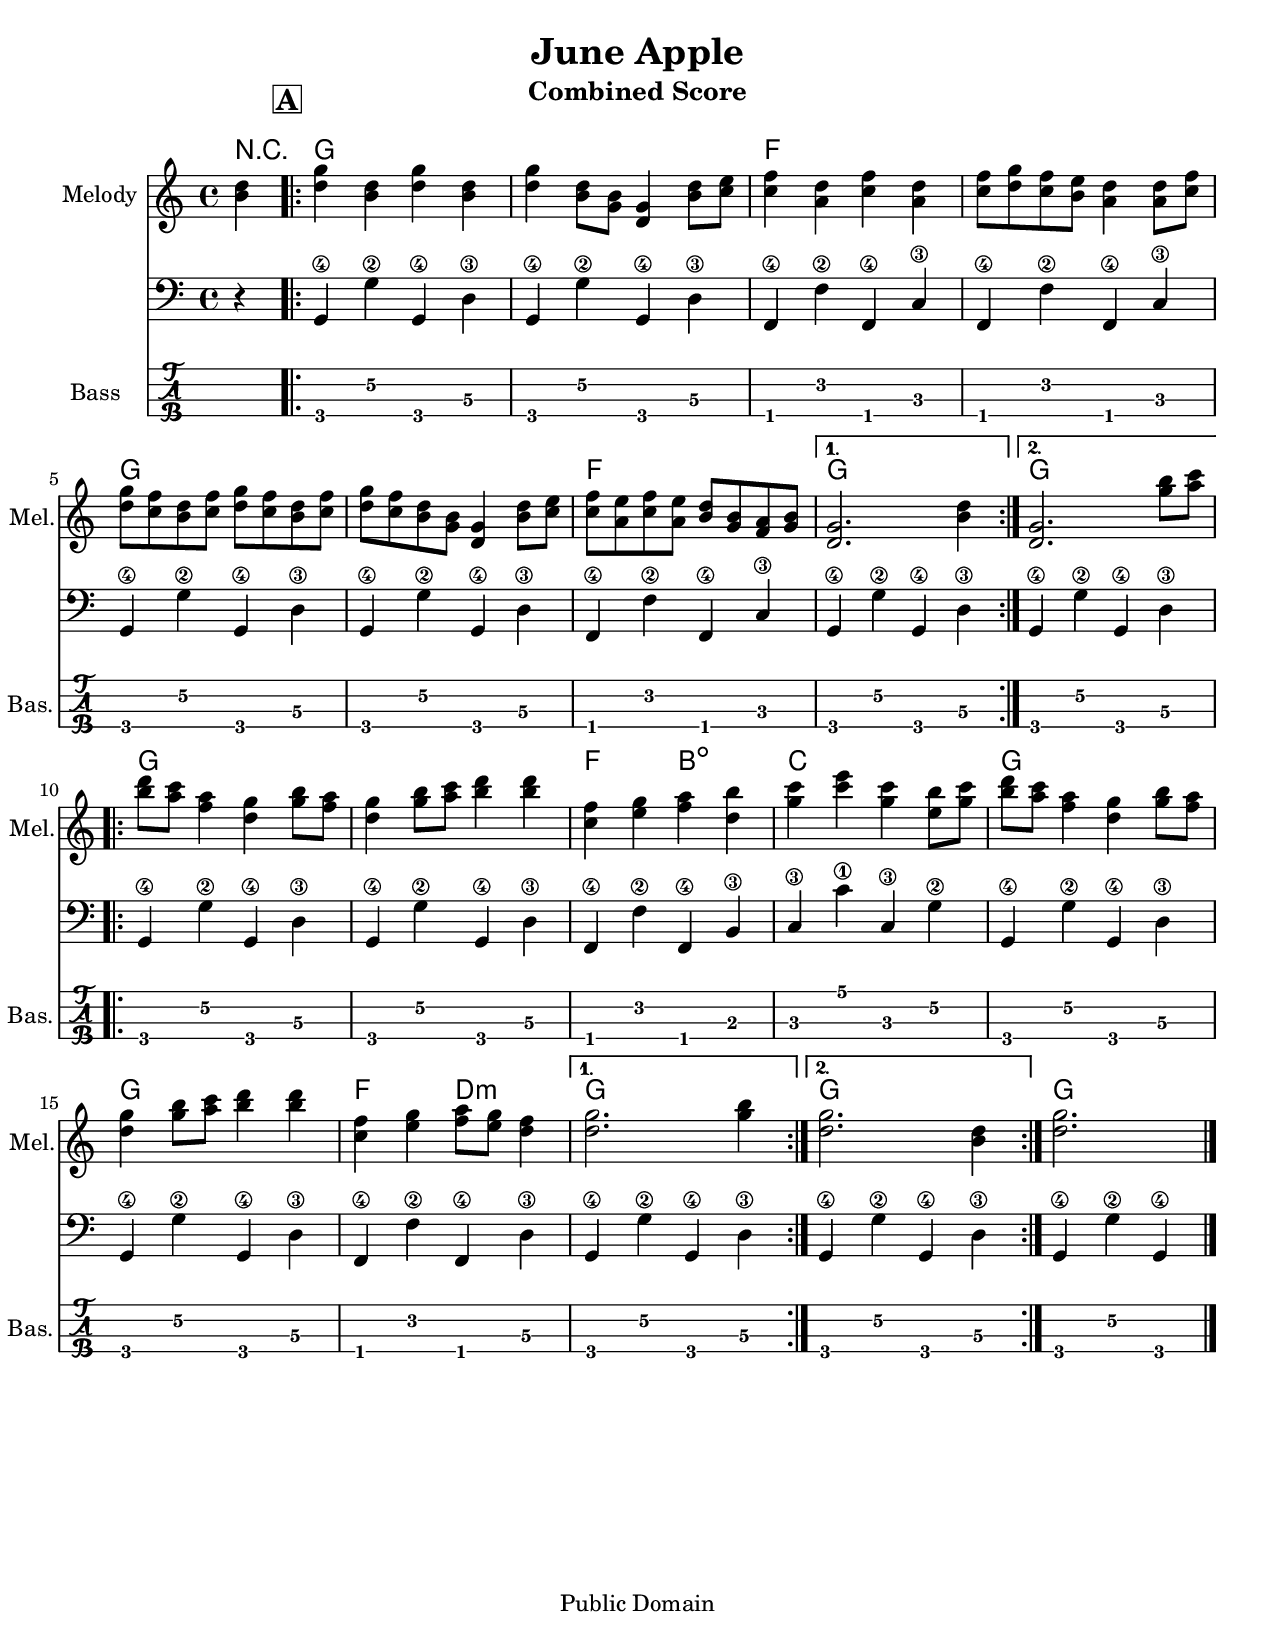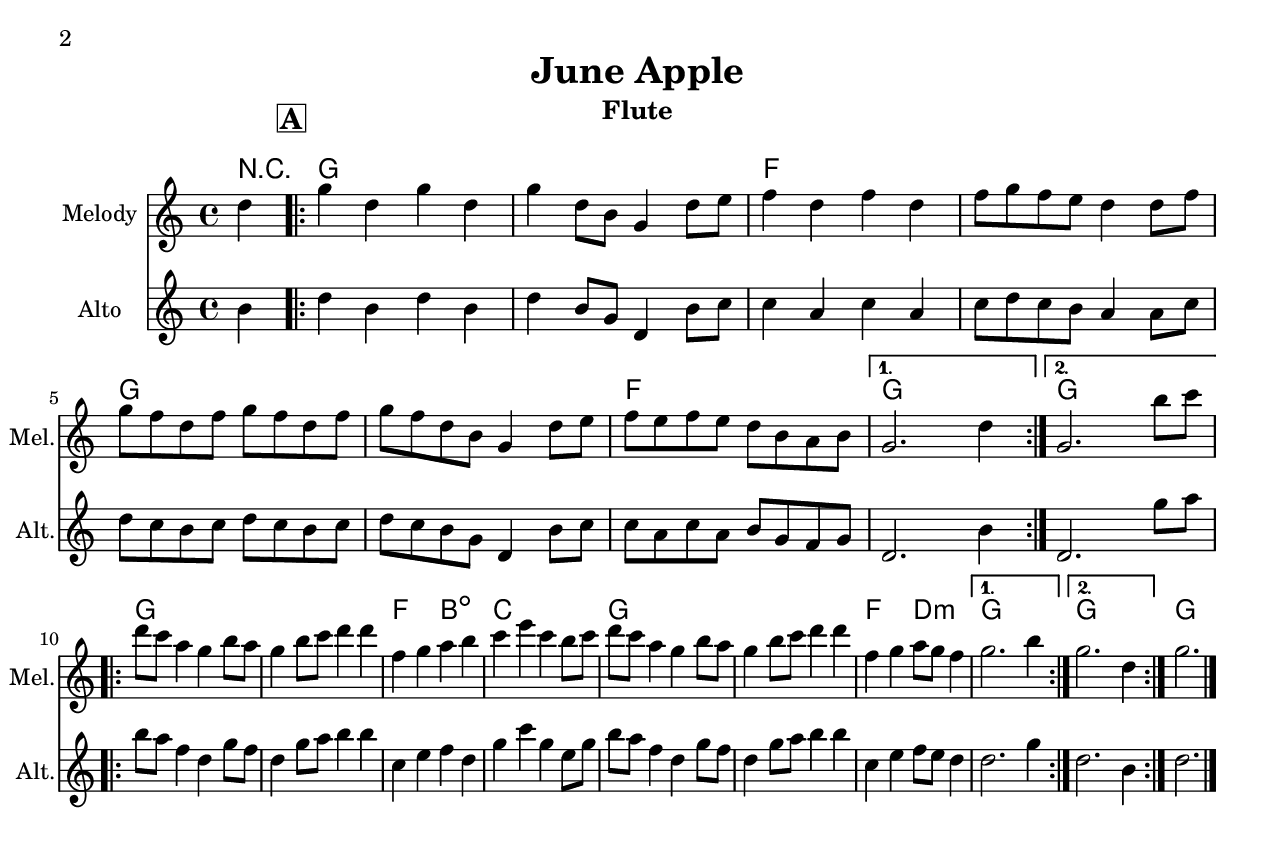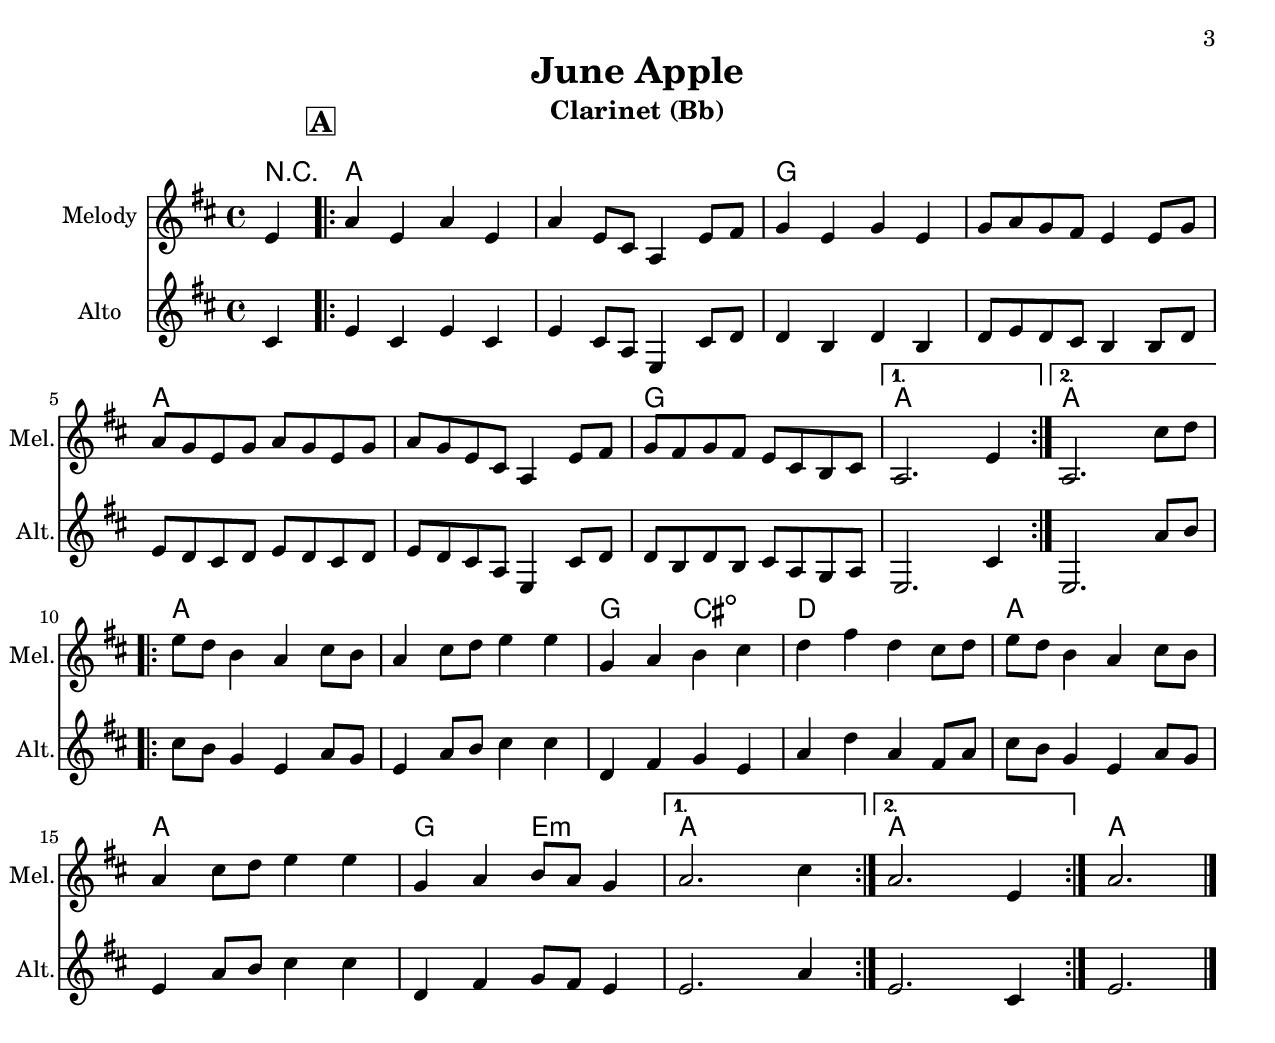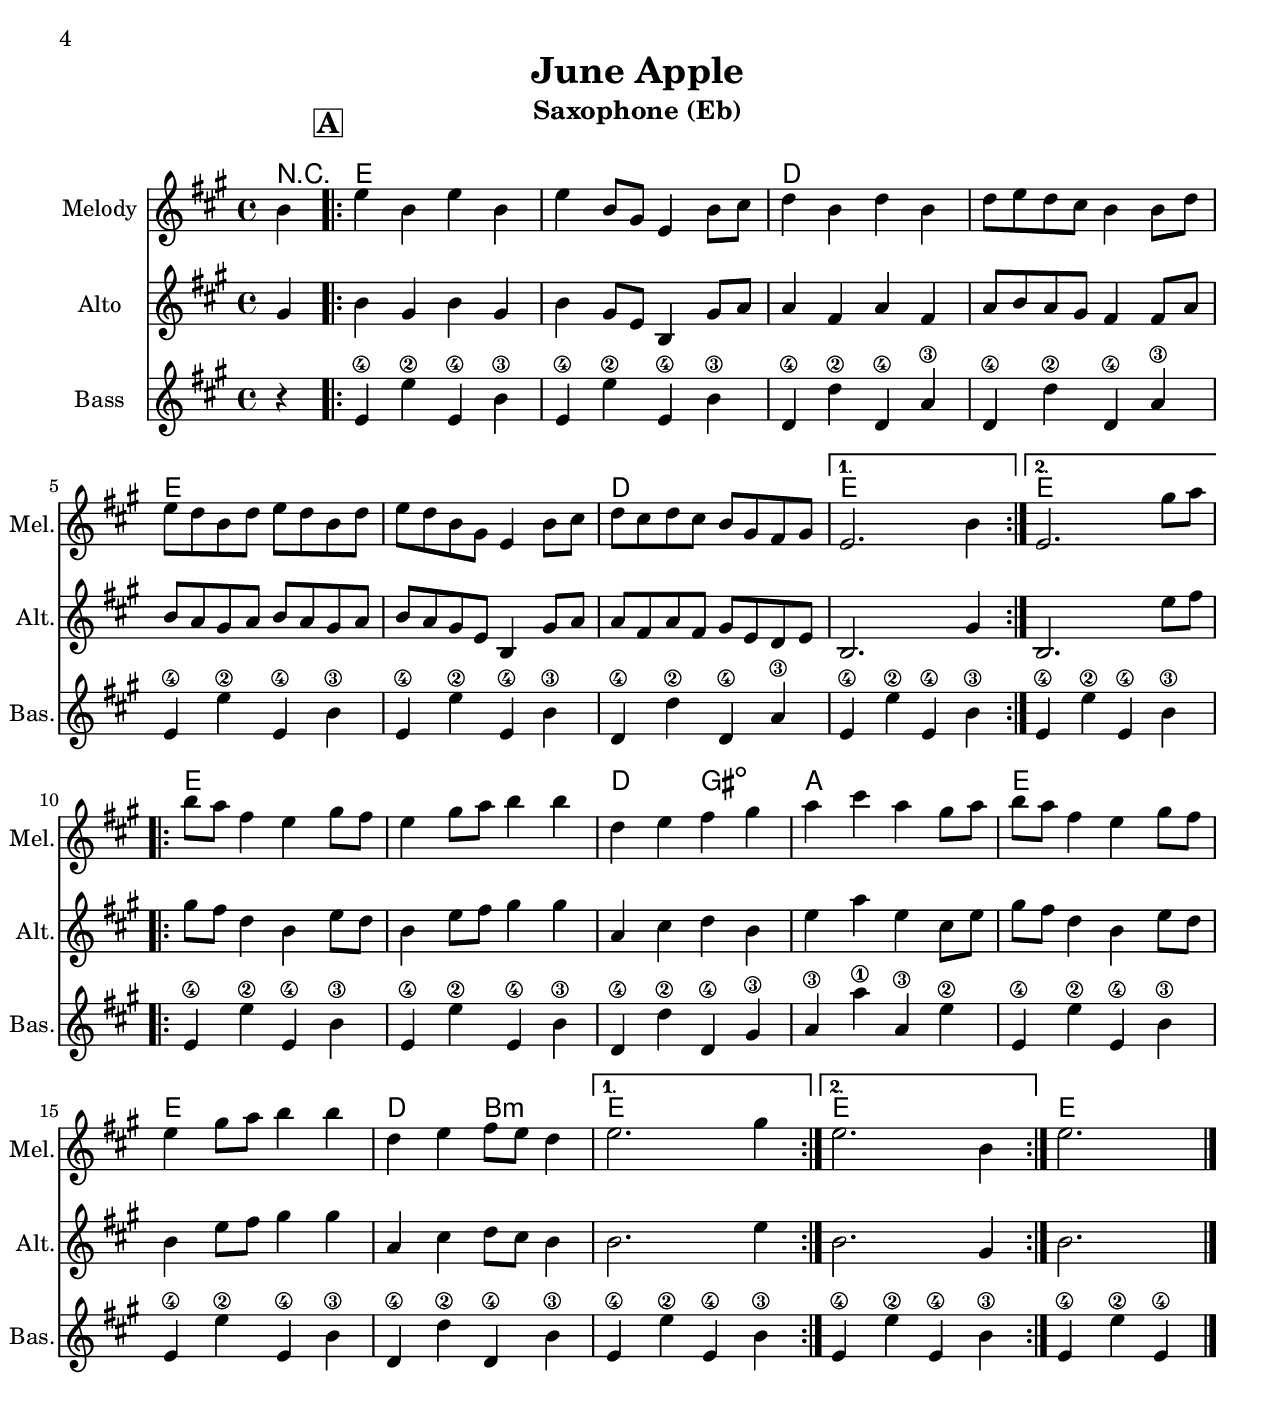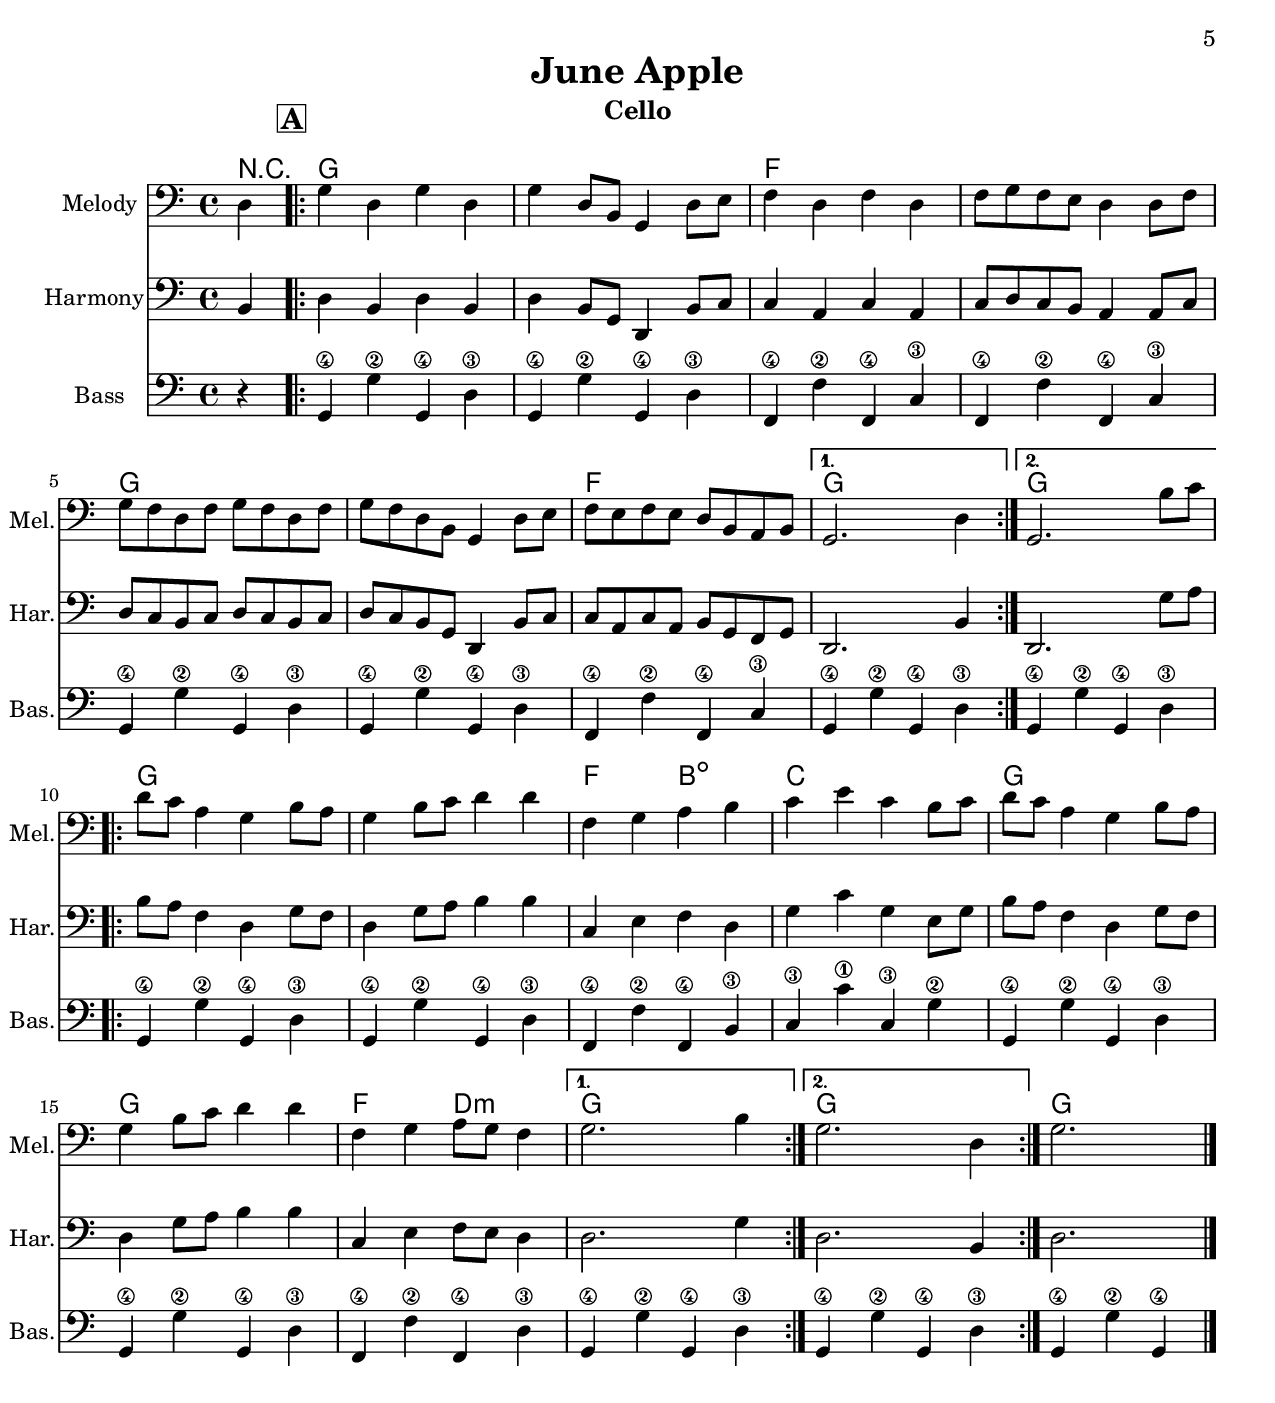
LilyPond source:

\version "2.10.10"
\header {
  title = "June Apple"
  piece = "Traditional"
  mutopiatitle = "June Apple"
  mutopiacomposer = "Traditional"
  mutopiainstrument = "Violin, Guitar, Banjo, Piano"
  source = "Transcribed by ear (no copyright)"
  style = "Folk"
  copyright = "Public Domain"
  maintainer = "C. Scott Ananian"
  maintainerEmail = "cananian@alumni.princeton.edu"
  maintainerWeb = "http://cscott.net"
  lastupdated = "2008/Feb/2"
  meter = 240
}
#(set-default-paper-size "letter")
%#(set-global-staff-size 18)

melodya = \relative c'' {
  \tag #'key \key c \major
  \time 4/4

  \tag #'partial \partial 8*2
  d=''4

  \repeat volta 2 {
    g=''4 d g d | g4 d8 b g4 d'8 e |
    f=''4 d f d | f8 g f e d4 d8 f |
    g=''8 f d f g f d f | g f d b g4 d'8 e |
    f=''8 e f e d b a b |
  } \alternative {
    { g='2. d'4 | }
    { g,='2. b'8 c | }
  }
}
melodyb = \transpose c c' \relative c'' {
  \repeat volta 2 {
    d=''8 c a4 g b8 a | g4 b8 c d4 d |
    f,='4 g a b | c4 e c b8 c |
    d=''8 c a4 g b8 a | g4 b8 c d4 d |
    f,='4 g a8 g f4 |
  } \alternative {
    { g='2. b4 | }
    { g='2. d4 | }
  }
  g='2. \bar "|."
}
melody = { \melodya \melodyb }

alternatea = \relative c'' {
  \tag #'key \key c \major
  \time 4/4

  \tag #'partial \partial 8*2
  b='4

  \repeat volta 2 {
    d=''4 b d b | d4 b8 g d4 b'8 c |
    c=''4 a c a | c8 d c b a4 a8 c |
    d=''8 c b c d c b c | d8 c b g d4 b'8 c |
    c=''8 a c a b g f g |
  } \alternative {
    { d='2. b'4 | }
    { d,='2. g'8 a | }
  }
}
alternateb = \transpose c c' \relative c'' {
  \repeat volta 2 {
    b='8 a f4 d g8 f | d4 g8 a b4 b |
    c,='4 e f d | g4 c g e8 g |
    b='8 a f4 d g8 f | d4 g8 a b4 b |
    c,='4 e f8 e d4 |
  } \alternative {
    { d='2. g4 | }
    { d='2. b4 | }
  }
  d='2. \bar "|."
}
alternate = { \alternatea \alternateb }

bass = \transpose c c,,
{
  \tag #'key \key c \major
  \time 4/4
  \tag #'partial \partial 8*2
  r4

  \repeat volta 2 {
    g4\4 g'\2 g\4 d'\3
    g4\4 g'\2 g\4 d'\3
    f4\4 f'\2 f\4 c'\3
    f4\4 f'\2 f\4 c'\3

    g4\4 g'\2 g\4 d'\3
    g4\4 g'\2 g\4 d'\3
    f4\4 f'\2 f\4 c'\3
  }
  \alternative {
    { g4\4 g'\2 g\4 d'\3 }
    { g4\4 g'\2 g\4 d'\3 }
  }

  % Part 2
  \repeat volta 2 {
    g4\4 g'\2 g\4 d'\3
    g4\4 g'\2 g\4 d'\3
    f4\4 f'\2 f\4 b\3
    c'\3 c''\1 c'\3 g'\2

    g4\4 g'\2 g\4 d'\3
    g4\4 g'\2 g\4 d'\3
    f4\4 f'\2 f\4 d'\3
  }
  \alternative {
    { g4\4 g'\2 g\4 d'\3 }
    { g4\4 g'\2 g\4 d'\3 }
  }
  g4\4 g'\2 g\4
 }

harmonies = \chordmode {
  \set Score.markFormatter = #format-mark-box-letters
  \time 4/4
  \tag #'partial \partial 8*2 r4
  \repeat volta 2 {
    \once\override Score.RehearsalMark #'extra-offset = #'(0 . 2)
    \mark\default
    g2 g | g g |
    f2 f | f f |
    g2 g | g g |
    f2 f |
  } \alternative {
    { g2 g | }
    { \set chordChanges = ##f
      g2 \set chordChanges = ##t g | }
  }
  \break
  \repeat volta 2 {
    g2 g | g g |
    f2 b:dim | c c |
    g2 g | g g |
    f2 d:m |
  } \alternative {
    { g2 g | }
    { \set chordChanges = ##f
      g2 \set chordChanges = ##t g | }
  }
  \bar ":|"
  \set chordChanges = ##f
  g2. \set chordChanges = ##t
}

\paper {
  scoreTitleMarkup = \bookTitleMarkup
  bookTitleMarkup = \markup {}
  ragged-bottom = ##t
}

% combined score
\score {
  <<
    \context ChordNames {
         \set chordChanges = ##t
         \harmonies
    }
    \new Staff <<
      \set Staff.instrumentName = "Melody"
      \set Staff.shortInstrumentName = "Mel."
      \set Staff.printPartCombineTexts = ##f
      \partcombine \melody \alternate
    >>
%{
    \new Staff <<
      \clef treble
      \harmonies
    >>
%}
    \new Staff <<
      \clef bass
      \transpose c c' \bass
    >>
%{
    \new Staff <<
      \set Staff.instrumentName = \markup{ \column{ "Banjo" "(tuned" "gDGBD)" } }
      \set Staff.shortInstrumentName = "Ban."
      \banjo
    >>
%}
    \new TabStaff <<
      \set TabStaff.stringTunings = #bass-tuning
      \set Staff.instrumentName = "Bass "
      \set Staff.shortInstrumentName = "Bas."
      \bass
    >>
%{
    \new PianoStaff <<
      #(set-accidental-style 'piano-cautionary)
      \set PianoStaff.instrumentName = \markup { "Piano" \hspace #2.0 }
      \set PianoStaff.shortInstrumentName = \markup { "Pia." \hspace #2.0 }
      \context Staff = upper << \pianotop >>
      \context Staff = lower << \clef bass \pianobot >>
    >>
%}
  >>
  \layout { }
  \header {
    instrument = "Combined Score"
  }
}
				
% flute score
\score {
  <<
    \context ChordNames {
         \set chordChanges = ##t
         \harmonies
    }
    \context Staff = fluteA {
      \set Staff.instrumentName = "Melody"
      \set Staff.shortInstrumentName = "Mel."
      \melody
    }
    \context Staff = fluteB {
      \set Staff.instrumentName = "Alto"
      \set Staff.shortInstrumentName = "Alt."
      \alternate
    }
  >>
  \header {
    instrument = "Flute"
    breakbefore=##t
  }
}

% clarinet score (transposed to Bb)
\score {
  <<
    \context ChordNames {
         \set chordChanges = ##t
         \transpose bes c \harmonies
    }
    \context Staff = clarinetA {
      \set Staff.instrumentName = "Melody"
      \set Staff.shortInstrumentName = "Mel."
      \transpose bes c { \melody }
    }
    \context Staff = clarinetB {
      \set Staff.instrumentName = "Alto"
      \set Staff.shortInstrumentName = "Alt."
      \transpose bes c { \alternate }

    }
  >>
  \header {
    instrument = "Clarinet (Bb)"
    breakbefore=##t
  }
}

% saxophone score (transposed to Bb)
\score {
  <<
    \context ChordNames {
         \set chordChanges = ##t
         \transpose ees c \harmonies
    }
    \context Staff = saxophoneA {
      \set Staff.instrumentName = "Melody"
      \set Staff.shortInstrumentName = "Mel."
      \transpose ees c { \melody }
    }
    \context Staff = saxophoneB {
      \set Staff.instrumentName = "Alto"
      \set Staff.shortInstrumentName = "Alt."
      \transpose ees c { \alternate }
    }
    \context Staff = saxophoneC {
      \set Staff.instrumentName = "Bass"
      \set Staff.shortInstrumentName = "Bas."
      \transpose ees c''' \bass
    }
  >>
  \header {
    instrument = "Saxophone (Eb)"
    breakbefore=##t
  }
}

% cello score (octave-shifted)
\score {
  <<
    \context ChordNames {
         \set chordChanges = ##t
         \harmonies
    }
    \context Staff = celloA {
      \set Staff.instrumentName = "Melody"
      \set Staff.shortInstrumentName = "Mel."
      \transpose c c,, << \clef bass \melody >> % 2 octaves down
    }
    \context Staff = celloB {
      \set Staff.instrumentName = "Harmony"
      \set Staff.shortInstrumentName = "Har."
      \transpose c c,, << \clef bass \alternate >> % 2 octaves down
    }
    \context Staff = celloC {
      \set Staff.instrumentName = "Bass"
      \set Staff.shortInstrumentName = "Bas."
      \transpose c c' << \clef bass \bass >> % 1 octave up
    }
  >>
  \header {
    instrument = "Cello"
    breakbefore=##t
  }
}

%{
% banjo/bass score (tablature)
\score {
  <<
    \context ChordNames {
         \set chordChanges = ##t
         \harmonies
    }
    \new TabStaff <<
      \set Staff.instrumentName = \markup{ \column{ "Banjo" "(tuned" "gDGBD)" } }
      \set Staff.shortInstrumentName = "Ban."
      \set TabStaff.stringTunings = #banjo-open-g-tuning
      \removeWithTag #'key \banjo
    >>
    \new TabStaff <<
      \set TabStaff.stringTunings = #bass-tuning
      \set Staff.instrumentName = "Bass "
      \set Staff.shortInstrumentName = "Bas."
      \removeWithTag #'key \bass
    >>
  >>
  \header {
    instrument = "Banjo/Bass"
    breakbefore=##t
  }
}

% piano/guitar score
\score {
  <<
    \context ChordNames {
         \set chordChanges = ##t
         \harmonies
    }
    \new Staff <<
      \set Staff.instrumentName = "Melody"
      \set Staff.shortInstrumentName = "Mel."
      \set Staff.printPartCombineTexts = ##f
      \small\partcombine \melody \alternate
    >>
    \new PianoStaff <<
      #(set-accidental-style 'piano-cautionary)
      \set PianoStaff.instrumentName = \markup { "Piano" \hspace #2.0 }
      \set PianoStaff.shortInstrumentName = \markup { "Pia." \hspace #2.0 }
      \context Staff = upper << \time 4/4 \pianotop >>
      \context Staff = lower << \clef bass \pianobot >>
    >>
  >>
  \layout { }
  \header {
    instrument = "Piano/Guitar"
    breakbefore=##t
  }
}
%}

% midi score.
\score {
  \unfoldRepeats
  \context PianoStaff <<
    \context Staff=melody << 
       \set Staff.midiInstrument = "fiddle"
       r1\pp \melody
     >>
    \context Staff=alternate <<
       \set Staff.midiInstrument = "fiddle"
       r1\pp \alternate
     >>
%{
    \context Staff=banjo <<
      \set Staff.midiInstrument = "banjo"
      r1\pp
      \banjo
    >>
%}
    \context Staff=bass <<
      \set Staff.midiInstrument = "acoustic bass"
      r1\ff
      \transpose c c' \bass
    >>
%{
    \context Staff=chords <<
      \set Staff.midiInstrument = "pizzicato strings"
      r1\pp
      \harmonies
    >>
    \context Staff=upper <<
      \set Staff.midiInstrument = "acoustic grand"
      r1
      \pianotop
    >>
    \context Staff=lower <<
      \set Staff.midiInstrument = "acoustic grand"
      r1
      \pianobot
    >>
%}
  >>
  
  \midi {
    \context {
      \Score
      tempoWholesPerMinute = #(ly:make-moment 120 2)
      }
    }
}
